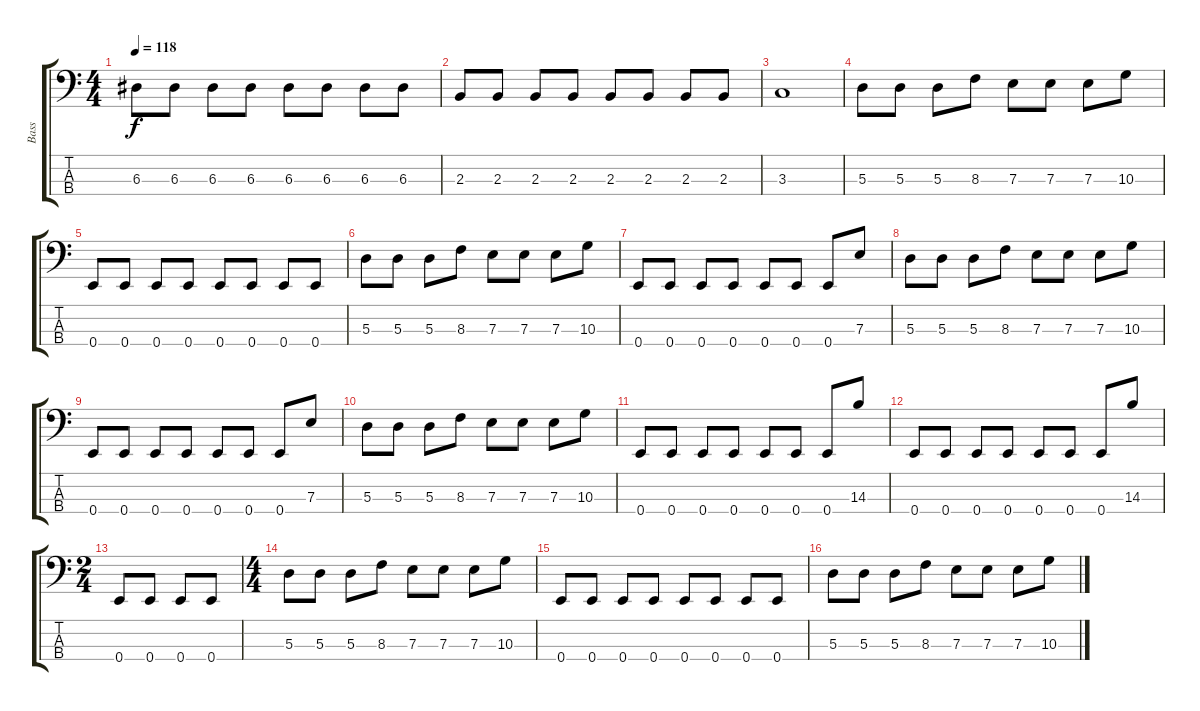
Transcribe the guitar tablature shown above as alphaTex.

\track ("Bass" "Bass") {instrument electricbassfinger}
\staff {score tabs}
\tuning (G2 D2 A1 E1) {hide}
\ts (4 4)
\tempo 118
\clef f4
\ks c
6.3.8{dy f} 6.3.8 6.3.8 6.3.8 6.3.8 6.3.8 6.3.8 6.3.8 |
2.3.8 2.3.8 2.3.8 2.3.8 2.3.8 2.3.8 2.3.8 2.3.8 |
3.3.1 |
5.3.8 5.3.8 5.3.8 8.3.8 7.3.8 7.3.8 7.3.8 10.3.8 |
0.4.8 0.4.8 0.4.8 0.4.8 0.4.8 0.4.8 0.4.8 0.4.8 |
5.3.8 5.3.8 5.3.8 8.3.8 7.3.8 7.3.8 7.3.8 10.3.8 |
0.4.8 0.4.8 0.4.8 0.4.8 0.4.8 0.4.8 0.4.8 7.3.8 |
5.3.8 5.3.8 5.3.8 8.3.8 7.3.8 7.3.8 7.3.8 10.3.8 |
0.4.8 0.4.8 0.4.8 0.4.8 0.4.8 0.4.8 0.4.8 7.3.8 |
5.3.8 5.3.8 5.3.8 8.3.8 7.3.8 7.3.8 7.3.8 10.3.8 |
0.4.8 0.4.8 0.4.8 0.4.8 0.4.8 0.4.8 0.4.8 14.3.8 |
0.4.8 0.4.8 0.4.8 0.4.8 0.4.8 0.4.8 0.4.8 14.3.8 |
\ts (2 4)
0.4.8 0.4.8 0.4.8 0.4.8 |
\ts (4 4)
5.3.8 5.3.8 5.3.8 8.3.8 7.3.8 7.3.8 7.3.8 10.3.8 |
0.4.8 0.4.8 0.4.8 0.4.8 0.4.8 0.4.8 0.4.8 0.4.8 |
5.3.8 5.3.8 5.3.8 8.3.8 7.3.8 7.3.8 7.3.8 10.3.8
